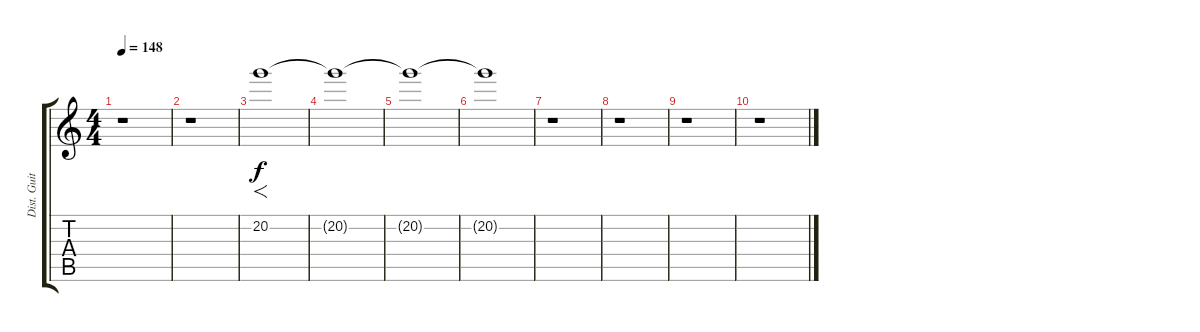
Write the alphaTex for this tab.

\track ("Dist. Guitar 1" "Dist. Guit") {instrument overdrivenguitar}
\staff {score tabs}
\tuning (E4 B3 G3 D3 A2 E2) {hide}
\ts (4 4)
\tempo 148
\clef g2
\ks c
r.1{dy f} |
r.1 |
20.2.1{f} |
20.2{t}.1 |
20.2{t}.1 |
20.2{t}.1 |
r.1 |
r.1 |
r.1 |
r.1
